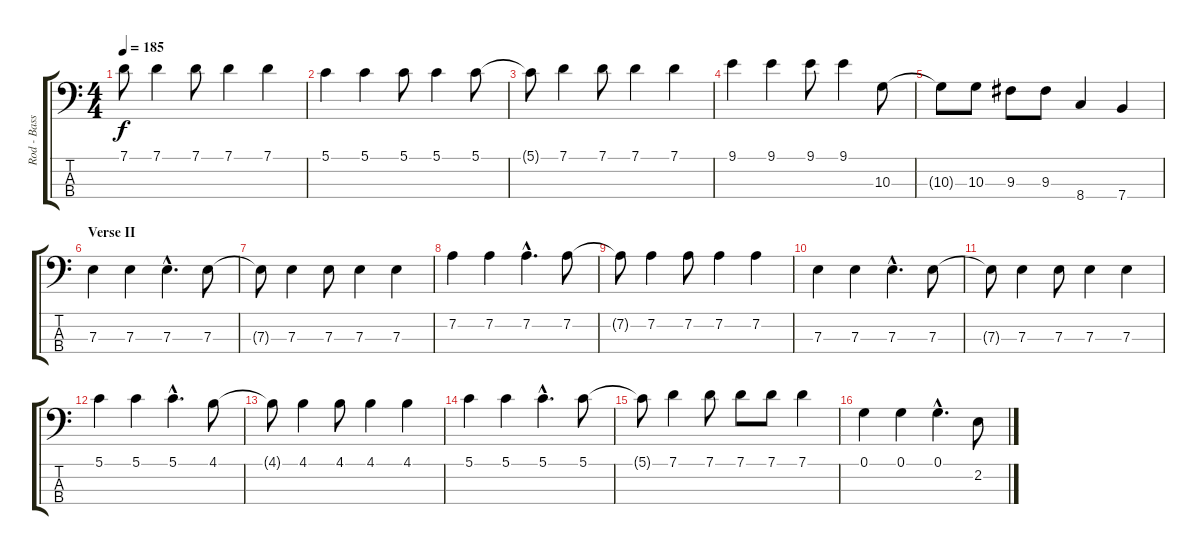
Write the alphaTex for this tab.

\track ("Rod - Bass" "Rod - Bass") {instrument electricbasspick}
\staff {score tabs}
\tuning (G2 D2 A1 E1) {hide}
\ts (4 4)
\tempo 185
\clef f4
\ks c
7.1{t}.8{dy f} 7.1.4 7.1.8 7.1.4 7.1.4 |
5.1.4 5.1.4 5.1.8 5.1.4 5.1.8 |
5.1{t}.8 7.1.4 7.1.8 7.1.4 7.1.4 |
9.1.4 9.1.4 9.1.8 9.1.4 10.3.8 |
10.3{t}.8 10.3.8 9.3.8 9.3.8 8.4.4 7.4.4 |
\section ("" "Verse II")
7.3.4 7.3.4 7.3{hac}.4{d} 7.3.8 |
7.3{t}.8 7.3.4 7.3.8 7.3.4 7.3.4 |
7.2.4 7.2.4 7.2{hac}.4{d} 7.2.8 |
7.2{t}.8 7.2.4 7.2.8 7.2.4 7.2.4 |
7.3.4 7.3.4 7.3{hac}.4{d} 7.3.8 |
7.3{t}.8 7.3.4 7.3.8 7.3.4 7.3.4 |
5.1.4 5.1.4 5.1{hac}.4{d} 4.1.8 |
4.1{t}.8 4.1.4 4.1.8 4.1.4 4.1.4 |
5.1.4 5.1.4 5.1{hac}.4{d} 5.1.8 |
5.1{t}.8 7.1.4 7.1.8 7.1.8 7.1.8 7.1.4 |
0.1.4 0.1.4 0.1{hac}.4{d} 2.2.8
